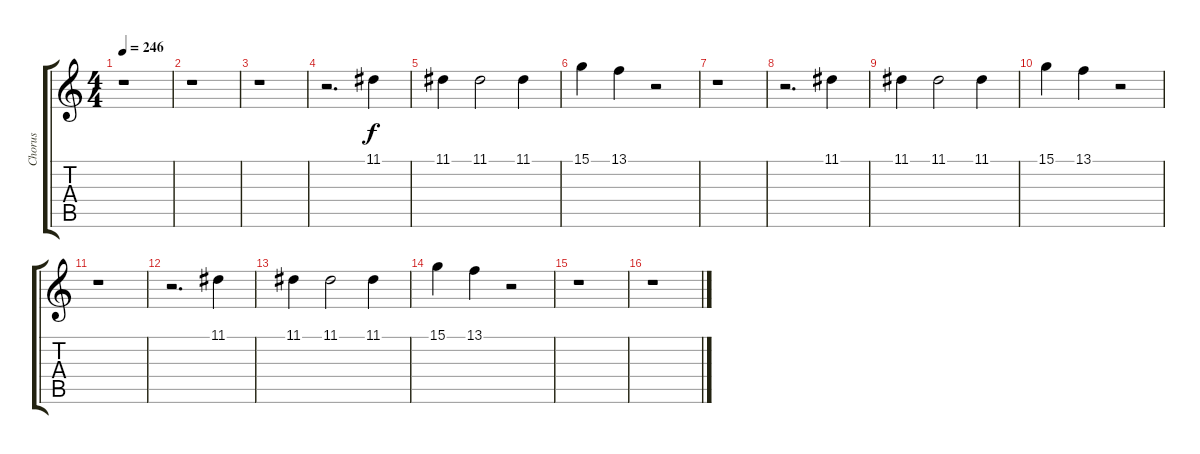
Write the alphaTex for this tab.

\track ("Chorus" "Chorus") {instrument synthvoice}
\staff {score tabs}
\tuning (E4 B3 G3 D3 A2 E2) {hide}
\ts (4 4)
\tempo 246
\clef g2
\ks c
r.1{dy f} |
r.1 |
r.1 |
r.2{d} 11.1.4 |
11.1.4 11.1.2 11.1.4 |
15.1.4 13.1.4 r.2 |
r.1 |
r.2{d} 11.1.4 |
11.1.4 11.1.2 11.1.4 |
15.1.4 13.1.4 r.2 |
r.1 |
r.2{d} 11.1.4 |
11.1.4 11.1.2 11.1.4 |
15.1.4 13.1.4 r.2 |
r.1 |
r.1
